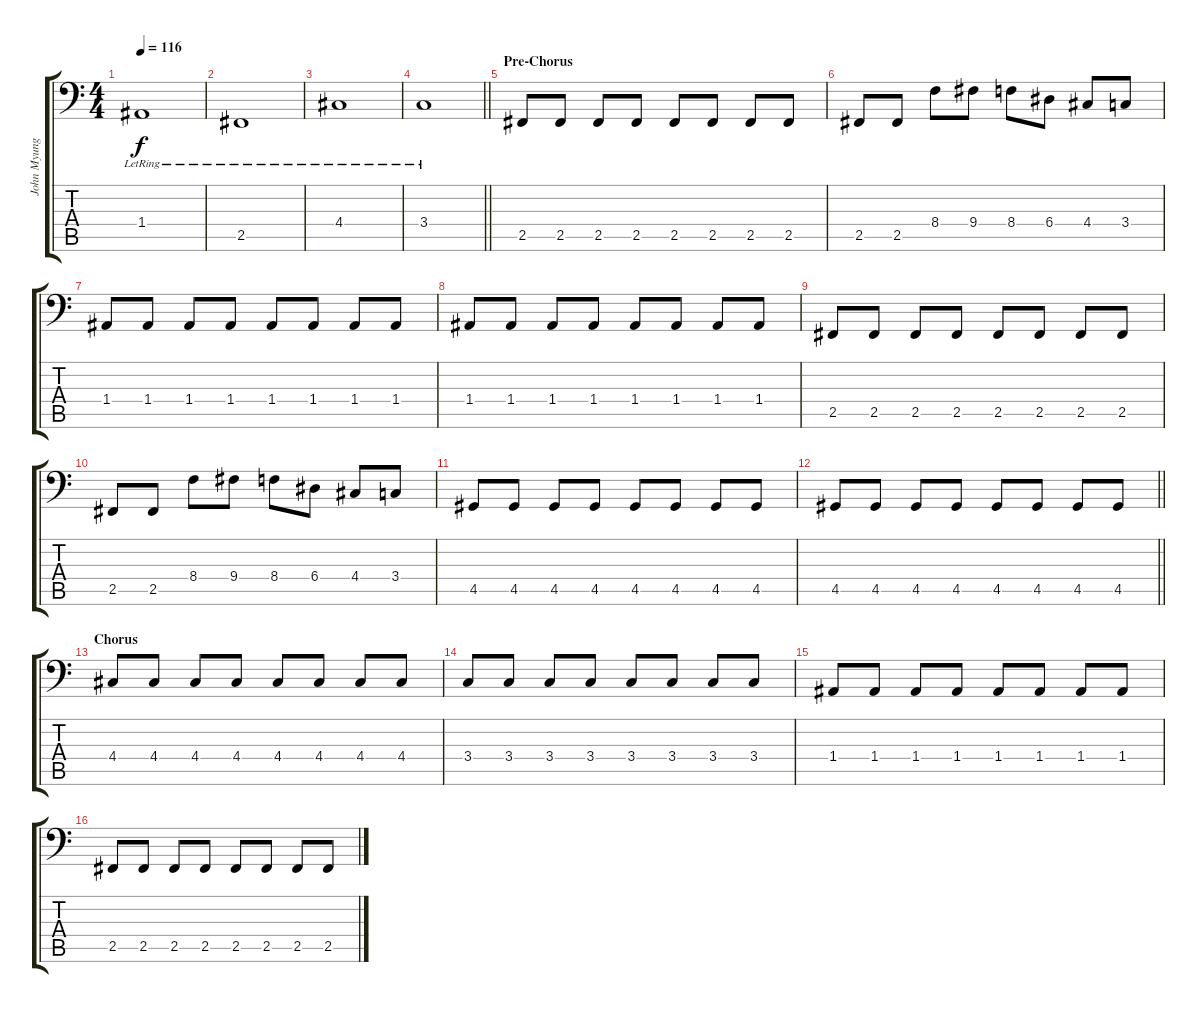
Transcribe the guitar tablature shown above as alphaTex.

\track ("John Myung [Bass]" "John Myung") {instrument electricbassfinger}
\staff {score tabs}
\tuning (C3 G2 D2 A1 E1 B0) {hide}
\ts (4 4)
\tempo 116
\clef f4
\ks c
1.4{lr}.1{dy f} |
2.5{lr}.1 |
4.4{lr}.1 |
\barLineRight lightlight
3.4{lr}.1 |
\section ("" "Pre-Chorus")
2.5.8 2.5.8 2.5.8 2.5.8 2.5.8 2.5.8 2.5.8 2.5.8 |
2.5.8 2.5.8 8.4.8 9.4.8 8.4.8 6.4.8 4.4.8 3.4.8 |
1.4.8 1.4.8 1.4.8 1.4.8 1.4.8 1.4.8 1.4.8 1.4.8 |
1.4.8 1.4.8 1.4.8 1.4.8 1.4.8 1.4.8 1.4.8 1.4.8 |
2.5.8 2.5.8 2.5.8 2.5.8 2.5.8 2.5.8 2.5.8 2.5.8 |
2.5.8 2.5.8 8.4.8 9.4.8 8.4.8 6.4.8 4.4.8 3.4.8 |
4.5.8 4.5.8 4.5.8 4.5.8 4.5.8 4.5.8 4.5.8 4.5.8 |
\barLineRight lightlight
4.5.8 4.5.8 4.5.8 4.5.8 4.5.8 4.5.8 4.5.8 4.5.8 |
\section ("" "Chorus")
4.4.8 4.4.8 4.4.8 4.4.8 4.4.8 4.4.8 4.4.8 4.4.8 |
3.4.8 3.4.8 3.4.8 3.4.8 3.4.8 3.4.8 3.4.8 3.4.8 |
1.4.8 1.4.8 1.4.8 1.4.8 1.4.8 1.4.8 1.4.8 1.4.8 |
2.5.8 2.5.8 2.5.8 2.5.8 2.5.8 2.5.8 2.5.8 2.5.8
